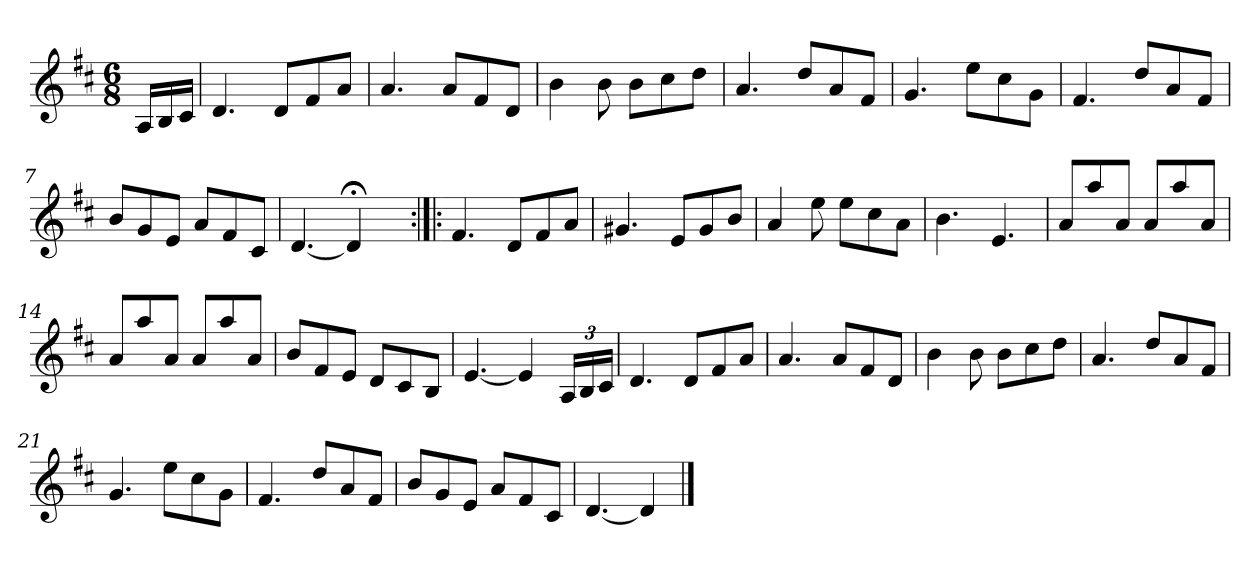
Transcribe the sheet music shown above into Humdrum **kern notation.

**kern
*part1
*staff1
*clefG2
*k[f#c#]
*D:
*M6/8
*MM120
=
16A/LL
16B/
16c#/JJ
=1
4.d
8d/L
8f#/
8a/J
=2
4.a
8a/L
8f#/
8d/J
=3
4b
8b
8b\L
8cc#\
8dd\J
=4
4.a
8dd/L
8a/
8f#/J
=5
4.g
8ee\L
8cc#\
8g\J
=6
4.f#
8dd/L
8a/
8f#/J
=7
8b/L
8g/
8e/J
8a/L
8f#/
8c#/J
=8
[4.d
4d;<]
8ryy
=9:|!|:
4.f#
8d/L
8f#/
8a/J
=10
4.g#X
8e/L
8g#/
8b/J
=11
4a
8ee
8ee\L
8cc#\
8a\J
=12
4.b
4.e
=13
8a/L
8aa/
8a/J
8a/L
8aa/
8a/J
=14
8a/L
8aa/
8a/J
8a/L
8aa/
8a/J
=15
8b/L
8f#/
8e/J
8d/L
8c#/
8B/J
=16
[4.e
4e]
24A/LL
24B/
24c#/JJ
=17
4.d
8d/L
8f#/
8a/J
=18
4.a
8a/L
8f#/
8d/J
=19
4b
8b
8b\L
8cc#\
8dd\J
=20
4.a
8dd/L
8a/
8f#/J
=21
4.g
8ee\L
8cc#\
8g\J
=22
4.f#
8dd/L
8a/
8f#/J
=23
8b/L
8g/
8e/J
8a/L
8f#/
8c#/J
=24
[4.d
4d]
==
*-
